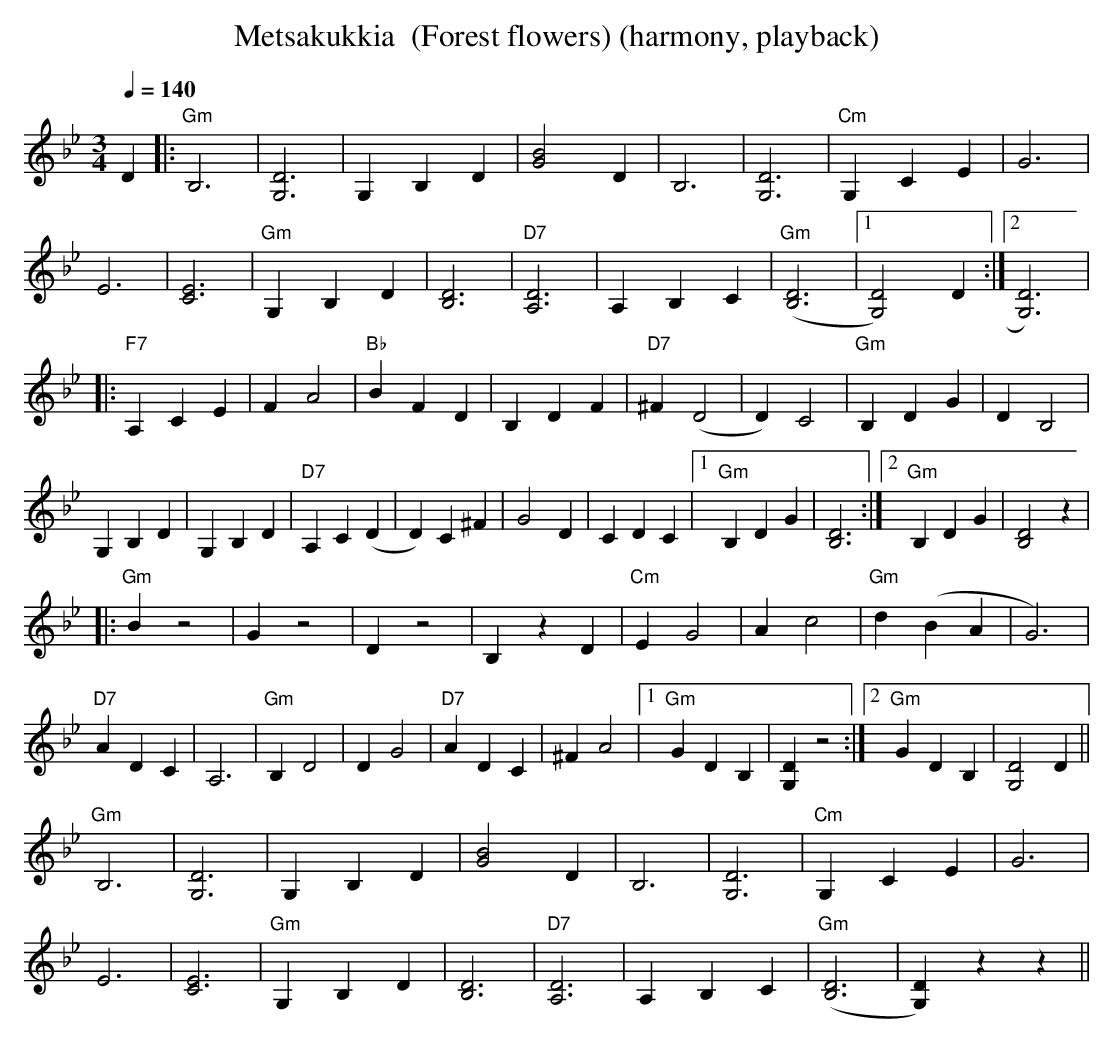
X:1
T:Metsakukkia  (Forest flowers) (harmony, playback)
M:3/4
L:1/8
Q:1/4=140
K:Gm
D2 |: "Gm" B,6 | [D6G,6] | G,2 B,2 D2 | [B4G4] D2 |
B,6 | [D6G,6] | "Cm" G,2 C2 E2 | G6 | !
E6 | [E6C6] | "Gm" G,2 B,2 D2 | [D6B,6] |
"D7" [D6A,6] | A,2 B,2 C2 | "Gm" ([D6B,6] |[1 [D4G,4]) D2 :|
[2 [D6G,6]) | !
|: "F7" A,2 C2 E2 | F2 A4 | "Bb" B2 F2 D2 | B,2 D2 F2 |
"D7" ^F2 (D4 | D2) C4 | "Gm" B,2 D2 G2 | D2 B,4 | !
G,2 B,2 D2 | G,2 B,2 D2 | "D7" A,2 C2 (D2 | D2) C2 ^F2 |
G4 D2 | C2 D2 C2 |[1 "Gm" B,2 D2 G2 | [D6B,6] :|
[2 "Gm" B,2 D2 G2 | [D4B,4] z2 | !
|: "Gm" B2 z4 | G2 z4 | D2 z4 | B,2 z2 D2 |
"Cm" E2 G4 | A2 c4 | "Gm" d2 (B2 A2 | G6) | !
"D7" A2 D2 C2 | A,6 | "Gm" B,2 D4 | D2 G4 |
"D7" A2 D2 C2 | ^F2 A4 |[1 "Gm" G2 D2 B,2 | [D2G,2] z4 :|
[2 "Gm" G2 D2 B,2 | [D4G,4] D2 || !
"Gm" B,6 | [D6G,6] | G,2 B,2 D2 | [B4G4] D2 |
B,6 | [D6G,6] | "Cm" G,2 C2 E2 | G6 | !
E6 | [E6C6] | "Gm" G,2 B,2 D2 | [D6B,6] |
"D7" [D6A,6] | A,2 B,2 C2 | "Gm" ([D6B,6] | [D2G,2]) z2 z2 ||
